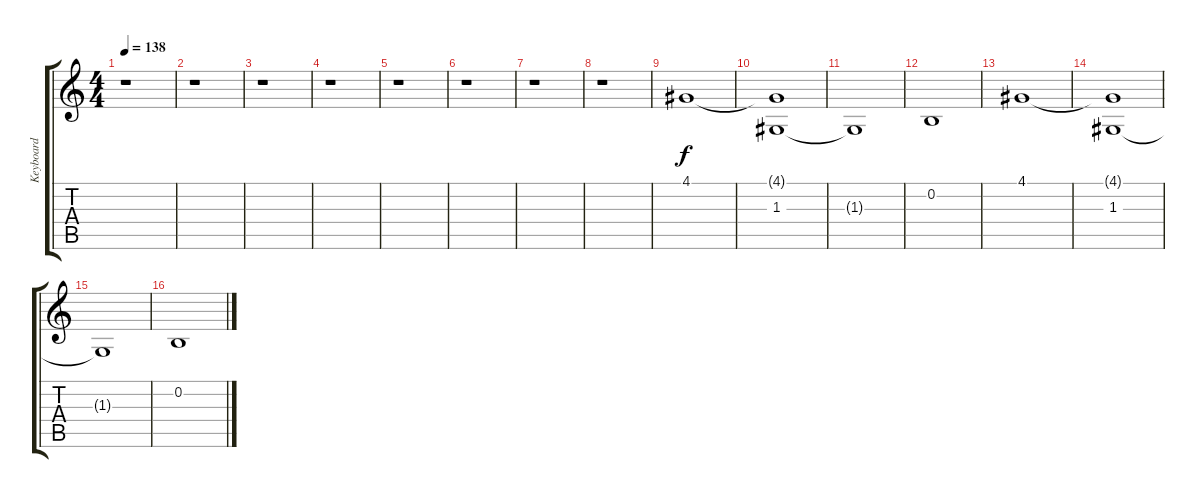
\track ("Keyboard" "Keyboard") {instrument fx6goblins}
\staff {score tabs}
\tuning (E4 B3 G3 D3 A2 E2) {hide}
\ts (4 4)
\tempo 138
\tempo 123
\tempo 138
\clef g2
\ks c
r.1{dy f instrument fx6goblins} |
r.1 |
r.1 |
r.1 |
r.1 |
r.1 |
r.1 |
r.1 |
4.1.1 |
(4.1{t} 1.3).1 |
1.3{t}.1 |
0.2.1 |
4.1.1 |
(4.1{t} 1.3).1 |
1.3{t}.1 |
0.2.1
